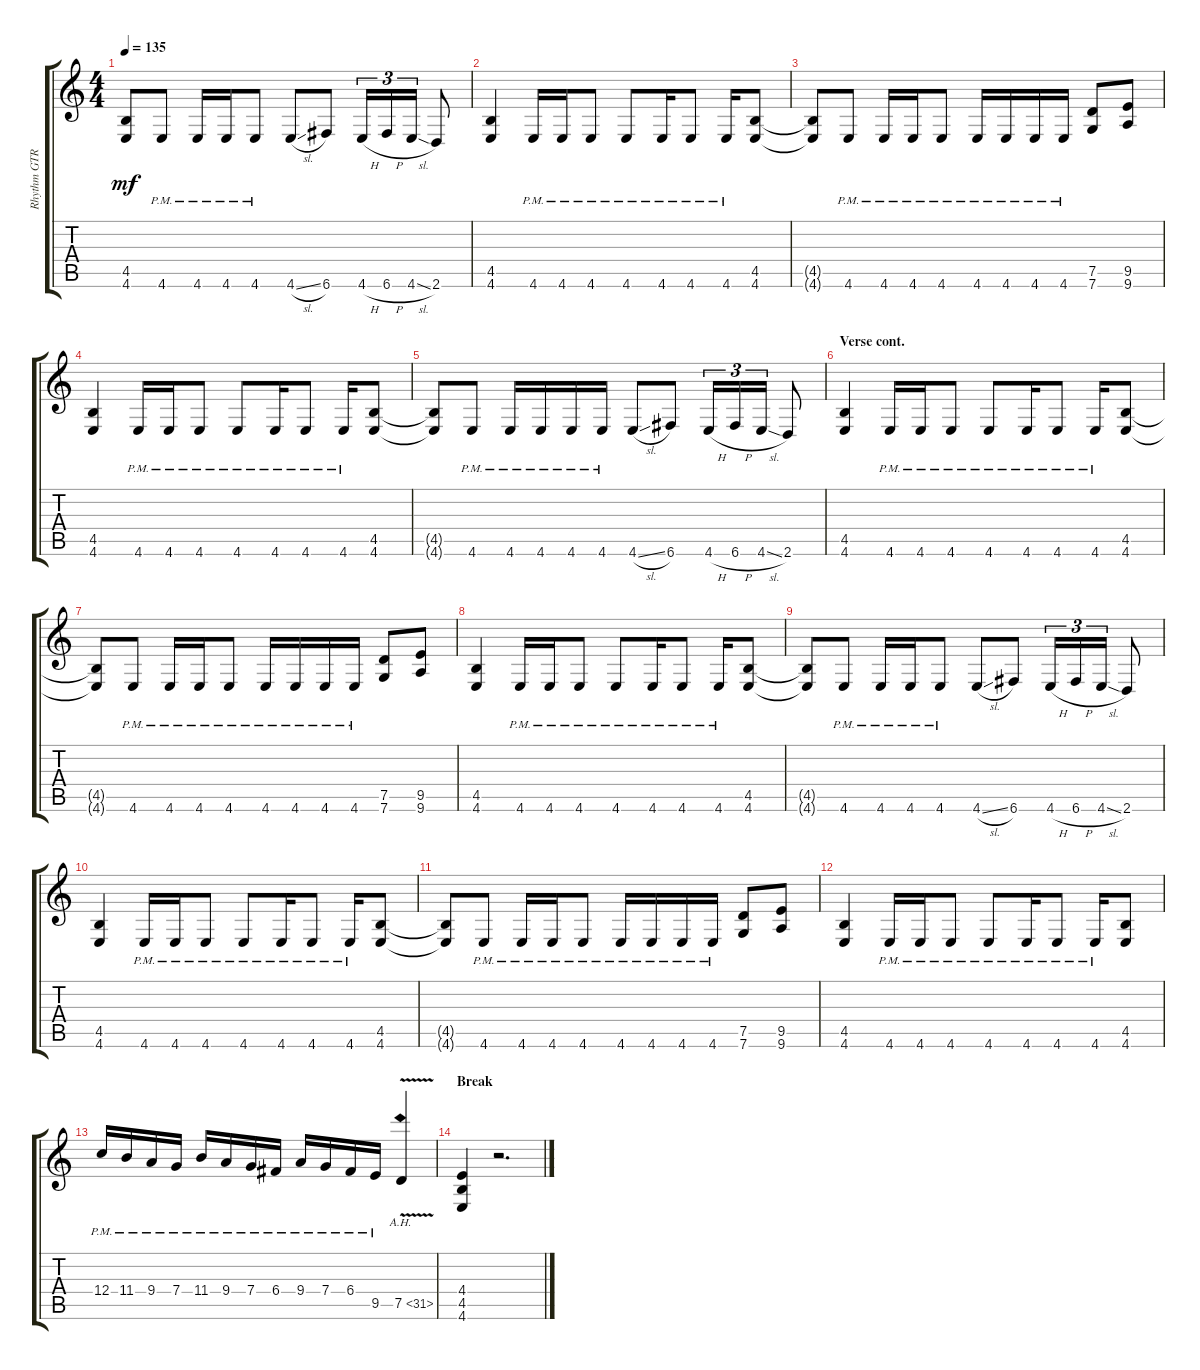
\track ("Rhythm GTR 2" "Rhythm GTR") {instrument distortionguitar}
\staff {score tabs}
\tuning (D4 A3 F3 C3 G2 C2) {hide}
\ts (4 4)
\tempo 135
\clef g2
\ks c
(4.5{t} 4.6{t}).8{dy mf} 4.6{pm}.8 4.6{pm}.16 4.6{pm}.16 4.6{pm}.8 4.6{sl}.8 6.6.8 4.6{h}.16{tu (3 2)} 6.6{h}.16{tu (3 2)} 4.6{sl}.16{tu (3 2)} 2.6.8 |
(4.5 4.6).4 4.6{pm}.16 4.6{pm}.16 4.6{pm}.8 4.6{pm}.8 4.6{pm}.16 4.6{pm}.8 4.6{pm}.16 (4.5 4.6).8 |
(4.5{t} 4.6{t}).8 4.6{pm}.8 4.6{pm}.16 4.6{pm}.16 4.6{pm}.8 4.6{pm}.16 4.6{pm}.16 4.6{pm}.16 4.6{pm}.16 (7.5 7.6).8 (9.5 9.6).8 |
(4.5 4.6).4 4.6{pm}.16 4.6{pm}.16 4.6{pm}.8 4.6{pm}.8 4.6{pm}.16 4.6{pm}.8 4.6{pm}.16 (4.5 4.6).8 |
(4.5{t} 4.6{t}).8 4.6{pm}.8 4.6{pm}.16 4.6{pm}.16 4.6{pm}.16 4.6{pm}.16 4.6{sl}.8 6.6.8 4.6{h}.16{tu (3 2)} 6.6{h}.16{tu (3 2)} 4.6{sl}.16{tu (3 2)} 2.6.8 |
\section ("" "Verse cont.")
(4.5 4.6).4 4.6{pm}.16 4.6{pm}.16 4.6{pm}.8 4.6{pm}.8 4.6{pm}.16 4.6{pm}.8 4.6{pm}.16 (4.5 4.6).8 |
(4.5{t} 4.6{t}).8 4.6{pm}.8 4.6{pm}.16 4.6{pm}.16 4.6{pm}.8 4.6{pm}.16 4.6{pm}.16 4.6{pm}.16 4.6{pm}.16 (7.5 7.6).8 (9.5 9.6).8 |
(4.5 4.6).4 4.6{pm}.16 4.6{pm}.16 4.6{pm}.8 4.6{pm}.8 4.6{pm}.16 4.6{pm}.8 4.6{pm}.16 (4.5 4.6).8 |
(4.5{t} 4.6{t}).8 4.6{pm}.8 4.6{pm}.16 4.6{pm}.16 4.6{pm}.8 4.6{sl}.8 6.6.8 4.6{h}.16{tu (3 2)} 6.6{h}.16{tu (3 2)} 4.6{sl}.16{tu (3 2)} 2.6.8 |
(4.5 4.6).4 4.6{pm}.16 4.6{pm}.16 4.6{pm}.8 4.6{pm}.8 4.6{pm}.16 4.6{pm}.8 4.6{pm}.16 (4.5 4.6).8 |
(4.5{t} 4.6{t}).8 4.6{pm}.8 4.6{pm}.16 4.6{pm}.16 4.6{pm}.8 4.6{pm}.16 4.6{pm}.16 4.6{pm}.16 4.6{pm}.16 (7.5 7.6).8 (9.5 9.6).8 |
(4.5 4.6).4 4.6{pm}.16 4.6{pm}.16 4.6{pm}.8 4.6{pm}.8 4.6{pm}.16 4.6{pm}.8 4.6{pm}.16 (4.5 4.6).8 |
12.4{pm}.16 11.4{pm}.16 9.4{pm}.16 7.4{pm}.16 11.4{pm}.16 9.4{pm}.16 7.4{pm}.16 6.4{pm}.16 9.4{pm}.16 7.4{pm}.16 6.4{pm}.16 9.5{pm}.16 7.5{ah 24 v}.4 |
\section ("" "Break")
(4.4 4.5 4.6).4 r.2{d}
